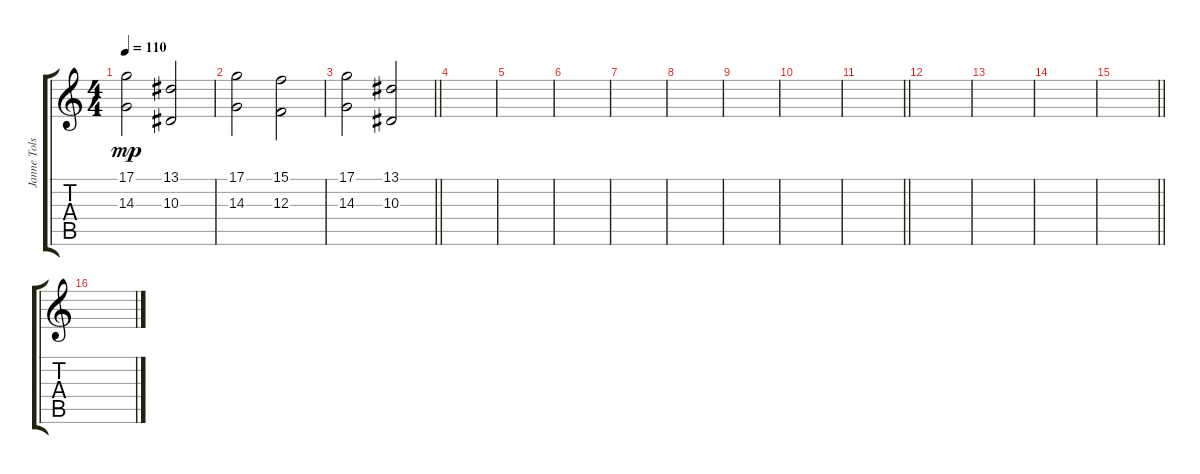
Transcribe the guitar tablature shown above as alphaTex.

\track ("Janne Tolsa" "Janne Tols") {instrument stringensemble2}
\staff {score tabs}
\tuning (D4 A3 F3 C3 G2 C2) {hide}
\ts (4 4)
\tempo 110
\clef g2
\ks c
(17.1 14.3).2{dy mp} (13.1 10.3).2 |
(17.1 14.3).2 (15.1 12.3).2 |
\barLineRight lightlight
(17.1 14.3).2 (13.1 10.3).2 |
\section ("" "")
|
|
|
|
|
|
|
\barLineRight lightlight
|
\section ("" "")
|
|
|
\barLineRight lightlight
|
\section ("" "")
